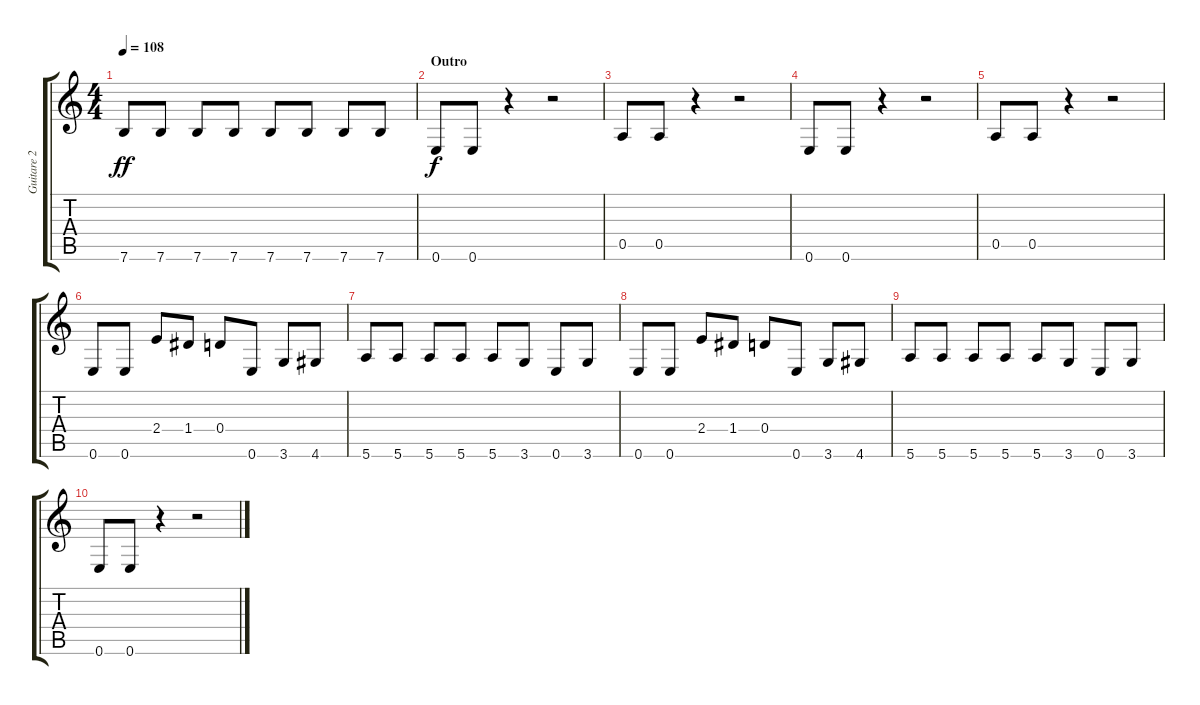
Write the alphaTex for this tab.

\track ("Guitare 2" "Guitare 2") {instrument overdrivenguitar}
\staff {score tabs}
\tuning (E4 B3 G3 D3 A2 E2) {hide}
\ts (4 4)
\tempo 108
\clef g2
\ks c
7.6.8{dy ff} 7.6.8 7.6.8 7.6.8 7.6.8 7.6.8 7.6.8 7.6.8 |
\section ("" "Outro")
0.6.8{dy f} 0.6.8 r.4 r.2 |
0.5.8 0.5.8 r.4 r.2 |
0.6.8 0.6.8 r.4 r.2 |
0.5.8 0.5.8 r.4 r.2 |
0.6.8 0.6.8 2.4.8 1.4.8 0.4.8 0.6.8 3.6.8 4.6.8 |
5.6.8 5.6.8 5.6.8 5.6.8 5.6.8 3.6.8 0.6.8 3.6.8 |
0.6.8 0.6.8 2.4.8 1.4.8 0.4.8 0.6.8 3.6.8 4.6.8 |
5.6.8 5.6.8 5.6.8 5.6.8 5.6.8 3.6.8 0.6.8 3.6.8 |
0.6.8 0.6.8 r.4 r.2
